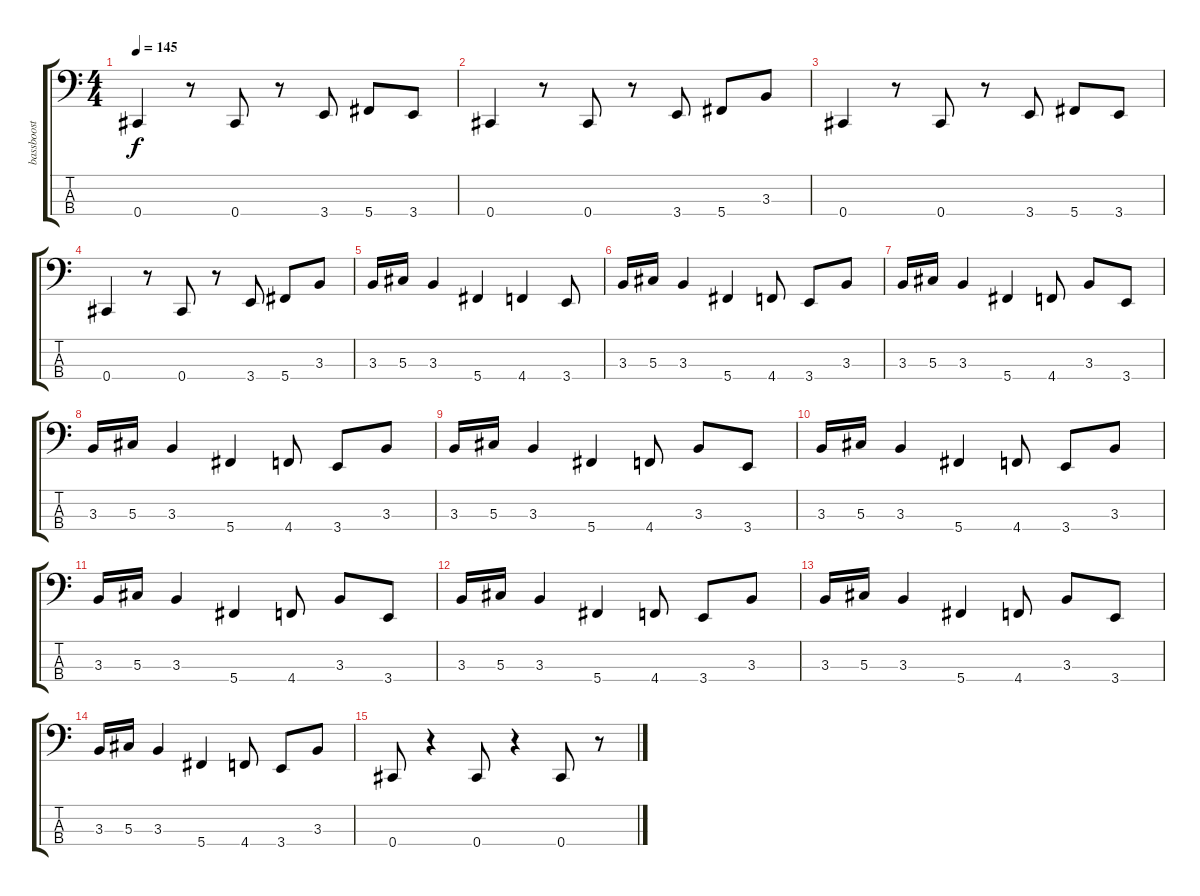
\track ("bassboost" "bassboost") {instrument electricbasspick}
\staff {score tabs}
\tuning (Gb2 Db2 Ab1 Db1) {hide}
\ts (4 4)
\tempo 145
\clef f4
\ks c
0.4.4{dy f} r.8 0.4.8 r.8 3.4.8 5.4.8 3.4.8 |
0.4.4 r.8 0.4.8 r.8 3.4.8 5.4.8 3.3.8 |
0.4.4 r.8 0.4.8 r.8 3.4.8 5.4.8 3.4.8 |
0.4.4 r.8 0.4.8 r.8 3.4.8 5.4.8 3.3.8 |
3.3.16 5.3.16 3.3.4 5.4.4 4.4.4 3.4.8 |
3.3.16 5.3.16 3.3.4 5.4.4 4.4.8 3.4.8 3.3.8 |
3.3.16 5.3.16 3.3.4 5.4.4 4.4.8 3.3.8 3.4.8 |
3.3.16 5.3.16 3.3.4 5.4.4 4.4.8 3.4.8 3.3.8 |
3.3.16 5.3.16 3.3.4 5.4.4 4.4.8 3.3.8 3.4.8 |
3.3.16 5.3.16 3.3.4 5.4.4 4.4.8 3.4.8 3.3.8 |
3.3.16 5.3.16 3.3.4 5.4.4 4.4.8 3.3.8 3.4.8 |
3.3.16 5.3.16 3.3.4 5.4.4 4.4.8 3.4.8 3.3.8 |
3.3.16 5.3.16 3.3.4 5.4.4 4.4.8 3.3.8 3.4.8 |
3.3.16 5.3.16 3.3.4 5.4.4 4.4.8 3.4.8 3.3.8 |
0.4.8 r.4 0.4.8 r.4 0.4.8 r.8
